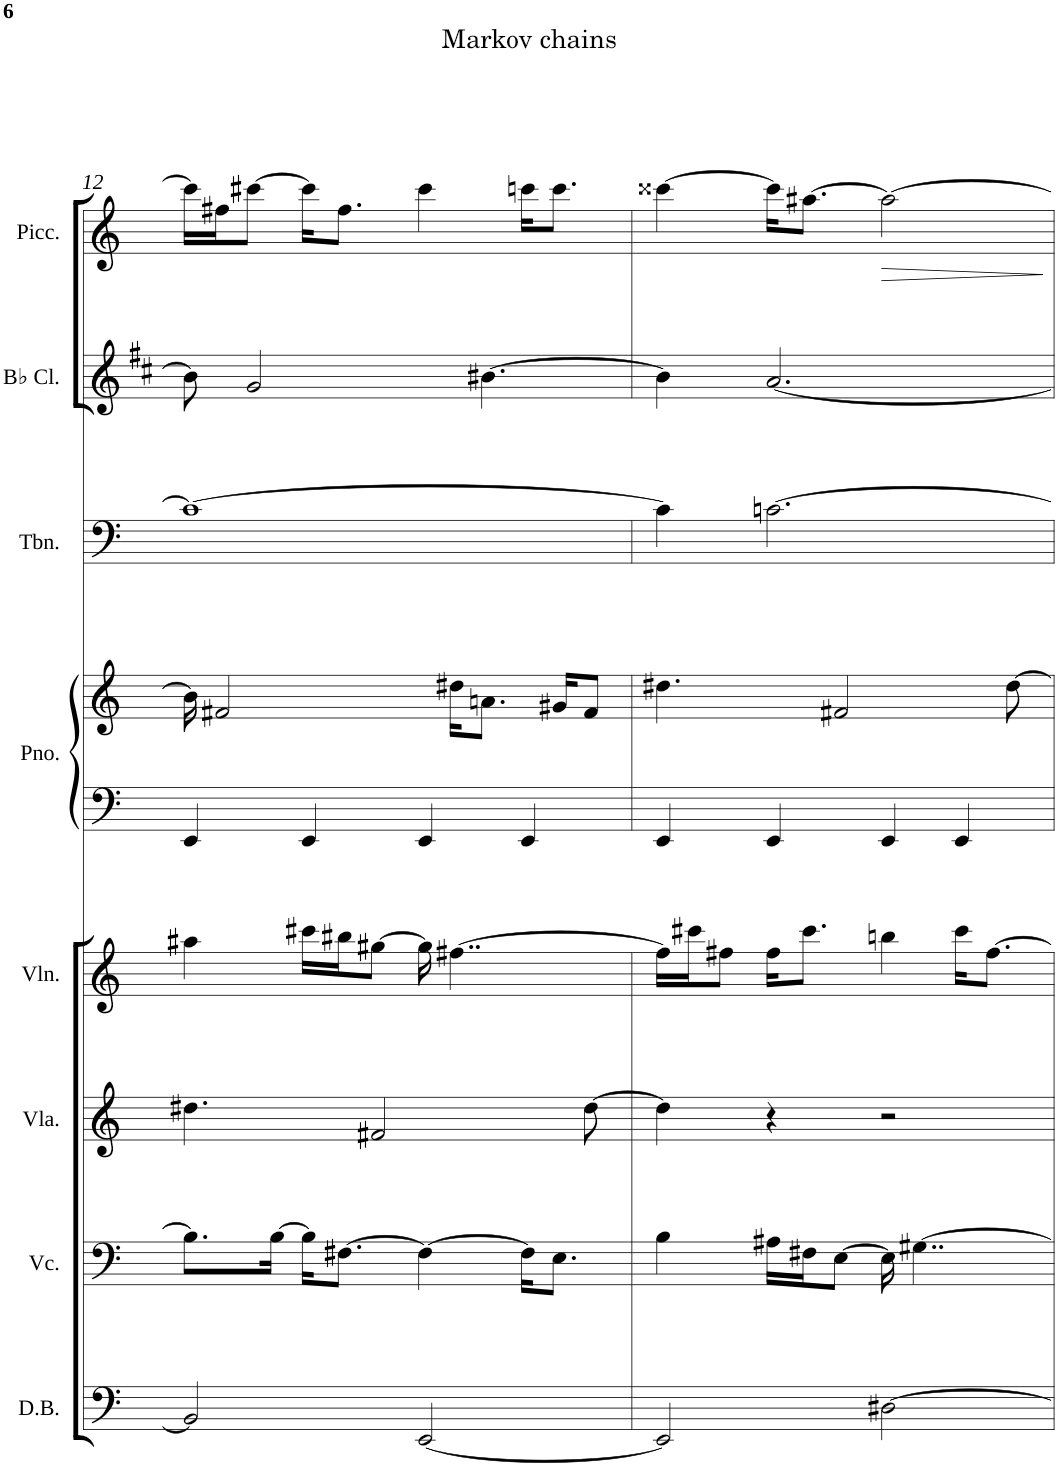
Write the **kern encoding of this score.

**kern	**kern	**kern	**kern	**kern	**kern	**kern	**kern	**kern	**dynam
*part8	*part7	*part6	*part5	*part4	*part4	*part3	*part2	*part1	*part1
*staff9	*staff8	*staff7	*staff6	*staff5	*staff4	*staff3	*staff2	*staff1	*staff1
*I"Double Bass	*I"Cello	*I"Viola	*I"Violin	*I"Piano	*	*I"Trombone	*I"Clarinet in Bb	*I"Piccolo	*
*I'D.B.	*	*I'Vla.	*I'Vln.	*I'Pno.	*	*I'Tbn.	*	*I'Picc.	*
!!LO:PB:g=z
*clefF4	*clefF4	*clefG2	*clefG2	*clefF4	*clefG2	*clefF4	*clefG2	*clefG2	*
*Trd7c12	*	*	*	*	*	*	*Trd1c2	*Trd-7c-12	*
*k[]	*k[]	*k[]	*k[]	*k[]	*k[]	*k[]	*k[f#c#]	*k[]	*
*M4/4	*M4/4	*M4/4	*M4/4	*M4/4	*M4/4	*M4/4	*M4/4	*M4/4	*
=12	=12	=12	=12	=12	=12	=12	=12	=12	=12
2BB/]	8.B\L]	4.dd#X\	4aa#X\	4EE/	16b\]	1c#_	8b\]	16ccc#\LL]	.
.	.	.	.	.	2f#X/	.	.	16ff#X\J	.
.	.	.	.	.	.	.	2g/	[8ccc#X\J	.
.	[16B\Jk	.	.	.	.	.	.	.	.
.	16B\KL]	.	16ccc#X\LL	4EE/	.	.	.	16ccc#\KL]	.
.	[8.F#X\J	.	16bb#X\J	.	.	.	.	8.ff#\J	.
.	.	2f#X/	[8gg#X\J	.	.	.	.	.	.
[2EE/	4F#\_	.	16gg#\]	4EE/	.	.	.	4ccc#\	.
.	.	.	[4..ff#X\	.	16dd#X\KL	.	.	.	.
.	.	.	.	.	8.an\J	.	[4.b#X\	.	.
.	16F#\KL]	.	.	4EE/	.	.	.	16cccn\KL	.
.	8.E\J	.	.	.	16g#X/KL	.	.	8.ccc\J	.
.	.	[8dd#\	.	.	8f#/J	.	.	.	.
=13	=13	=13	=13	=13	=13	=13	=13	=13	=13
2EE/]	4B\	4dd#\]	16ff#\LL]	4EE/	4.dd#X\	4c#\]	4b#\]	[4ccc##X\	.
.	.	.	16ccc#X\J	.	.	.	.	.	.
.	.	.	8ff#X\J	.	.	.	.	.	.
.	16A#X\LL	4r	16ff#\KL	4EE/	.	[2.cn\	[2.a/	16ccc##\KL]	.
.	16F#X\J	.	8.ccc#\J	.	.	.	.	[8.aa#X\J	.
.	[8E\J	.	.	.	2f#X/	.	.	.	.
!	!	!	!	!	!	!	!	!	!LO:HP:b
[2D#X\	16E\]	2r	4bbn\	4EE/	.	.	.	2aa#\_	>
.	[4..G#X\	.	.	.	.	.	.	.	.
.	.	.	16ccc#\KL	4EE/	.	.	.	.	.
.	.	.	[8.ff#\J	.	.	.	.	.	.
.	.	.	.	.	[8dd#\	.	.	.	.
.	.	.	.	.	.	.	.	.	]
=	=	=	=	=	=	=	=	=	=
*-	*-	*-	*-	*-	*-	*-	*-	*-	*-
